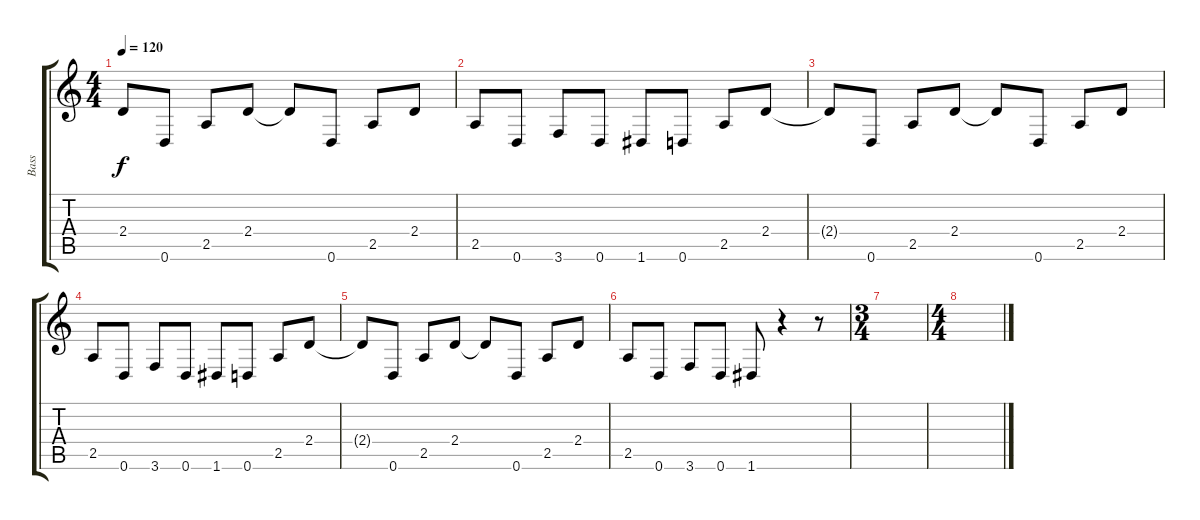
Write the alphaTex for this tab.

\track ("Bass" "Bass") {instrument electricbasspick}
\staff {score tabs}
\tuning (D4 A3 F3 C3 G2 D2) {hide}
\ts (4 4)
\tempo 120
\clef g2
\ks c
2.4{t}.8{dy f} 0.6.8 2.5.8 2.4.8 2.4{t}.8 0.6.8 2.5.8 2.4.8 |
2.5.8 0.6.8 3.6.8 0.6.8 1.6.8 0.6.8 2.5.8 2.4.8 |
2.4{t}.8 0.6.8 2.5.8 2.4.8 2.4{t}.8 0.6.8 2.5.8 2.4.8 |
2.5.8 0.6.8 3.6.8 0.6.8 1.6.8 0.6.8 2.5.8 2.4.8 |
2.4{t}.8 0.6.8 2.5.8 2.4.8 2.4{t}.8 0.6.8 2.5.8 2.4.8 |
2.5.8 0.6.8 3.6.8 0.6.8 1.6.8 r.4 r.8 |
\ts (3 4)
|
\ts (4 4)
